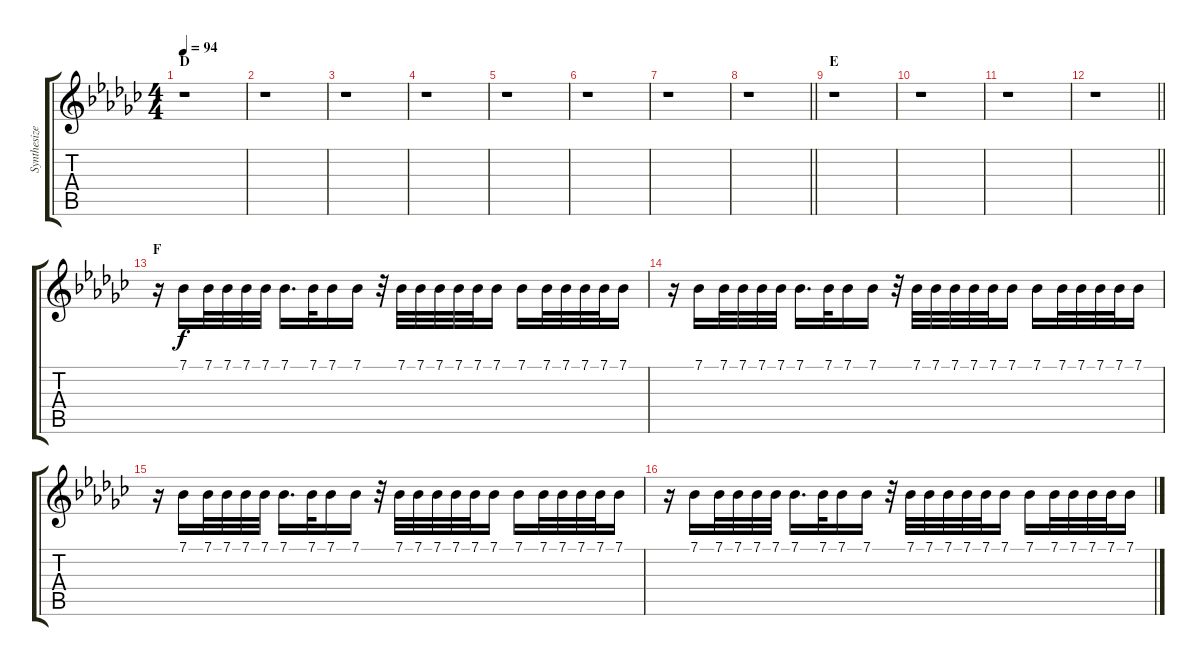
\track ("Synthesizer" "Synthesize") {instrument pad7halo}
\staff {score tabs}
\tuning (Eb4 Bb3 Gb3 Db3 Ab2 Db2) {hide}
\ts (4 4)
\section ("" "D")
\tempo 94
\clef g2
\ks gb
r.1{dy f} |
r.1 |
r.1 |
r.1 |
r.1 |
r.1 |
r.1 |
\barLineRight lightlight
r.1 |
\section ("" "E")
r.1 |
r.1 |
r.1 |
\barLineRight lightlight
r.1 |
\section ("" "F")
r.16 7.1.16 7.1.32 7.1.32 7.1.32 7.1.32 7.1.16{d} 7.1.32 7.1.16 7.1.16 r.32 7.1.32 7.1.32 7.1.32 7.1.32 7.1.32 7.1.16 7.1.16 7.1.32 7.1.32 7.1.32 7.1.32 7.1.16 |
r.16 7.1.16 7.1.32 7.1.32 7.1.32 7.1.32 7.1.16{d} 7.1.32 7.1.16 7.1.16 r.32 7.1.32 7.1.32 7.1.32 7.1.32 7.1.32 7.1.16 7.1.16 7.1.32 7.1.32 7.1.32 7.1.32 7.1.16 |
r.16 7.1.16 7.1.32 7.1.32 7.1.32 7.1.32 7.1.16{d} 7.1.32 7.1.16 7.1.16 r.32 7.1.32 7.1.32 7.1.32 7.1.32 7.1.32 7.1.16 7.1.16 7.1.32 7.1.32 7.1.32 7.1.32 7.1.16 |
r.16 7.1.16 7.1.32 7.1.32 7.1.32 7.1.32 7.1.16{d} 7.1.32 7.1.16 7.1.16 r.32 7.1.32 7.1.32 7.1.32 7.1.32 7.1.32 7.1.16 7.1.16 7.1.32 7.1.32 7.1.32 7.1.32 7.1.16
